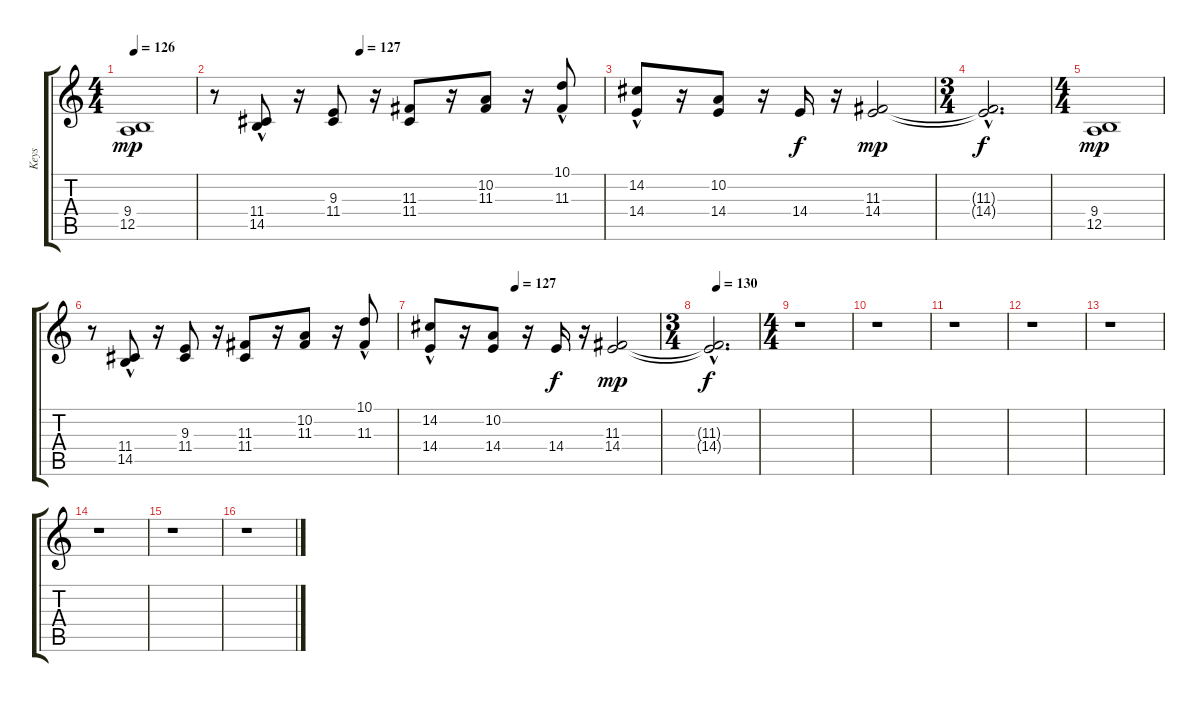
\track ("Keys" "Keys") {instrument stringensemble1}
\staff {score tabs}
\tuning (E4 B3 G3 D3 A2 E2) {hide}
\ts (4 4)
\tempo 126
\clef g2
\ks c
(9.4 12.5).1{dy mp} |
\tempo (127 0.375)
r.8 (11.4 14.5{hac}).8 r.16 (9.3 11.4).8 r.16 (11.3 11.4).8 r.16 (10.2 11.3).8 r.16 (10.1 11.3{hac}).8 |
(14.2 14.4{hac}).8 r.16 (10.2 14.4).8 r.16 14.4.16{dy f} r.16 (11.3 14.4).2{dy mp} |
\ts (3 4)
(11.3{hac t} 14.4{hac t}).2{d dy f} |
\ts (4 4)
(9.4 12.5).1{dy mp} |
r.8 (11.4 14.5{hac}).8 r.16 (9.3 11.4).8 r.16 (11.3 11.4).8 r.16 (10.2 11.3).8 r.16 (10.1 11.3{hac}).8 |
\tempo (127 0.375)
(14.2 14.4{hac}).8 r.16 (10.2 14.4).8 r.16 14.4.16{dy f} r.16 (11.3 14.4).2{dy mp} |
\ts (3 4)
\tempo (130 0.08333333333333333)
(11.3{hac t} 14.4{hac t}).2{d dy f} |
\ts (4 4)
r.1 |
r.1 |
r.1 |
r.1 |
r.1 |
r.1 |
r.1 |
r.1
